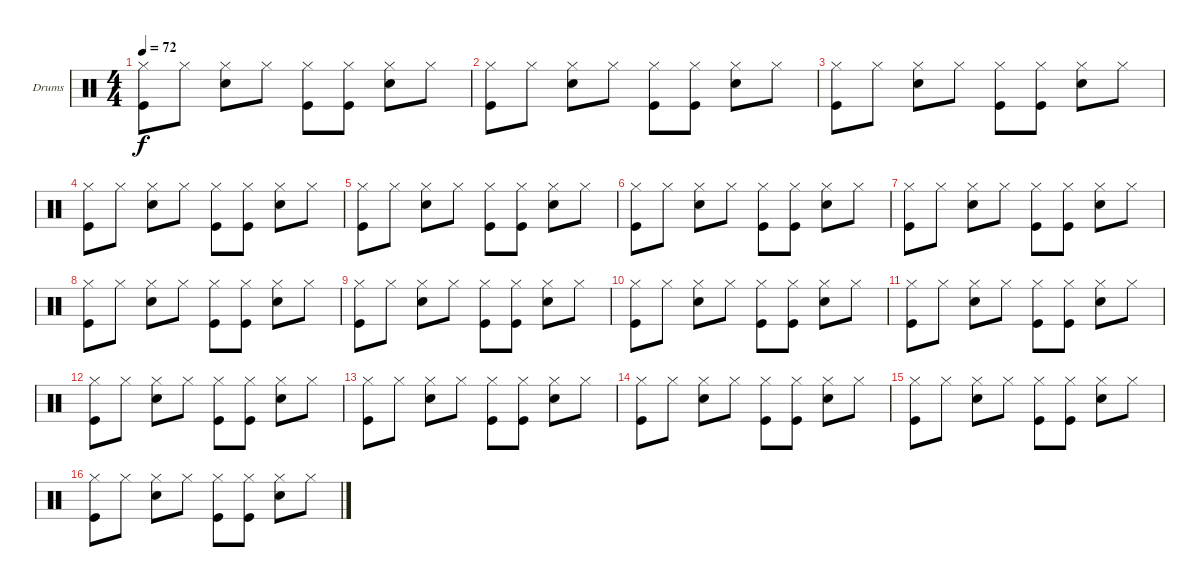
\bracketExtendMode groupsimilarinstruments
\firstSystemTrackNameOrientation horizontal
\otherSystemsTrackNameOrientation horizontal
\track ("Drumkit" "Drums") {instrument percussion}
\staff {score}
\articulation defaults
\ts (4 4)
\tempo 72
\clef neutral
\ks c
("Hi-Hat (closed)" "Kick (hit)").8{dy f} "Hi-Hat (closed)".8 ("Hi-Hat (closed)" "Snare (hit) 2").8 "Hi-Hat (closed)".8 ("Hi-Hat (closed)" "Kick (hit)").8 ("Hi-Hat (closed)" "Kick (hit)").8 ("Hi-Hat (closed)" "Snare (hit) 2").8 "Hi-Hat (closed)".8 |
("Hi-Hat (closed)" "Kick (hit)").8 "Hi-Hat (closed)".8 ("Hi-Hat (closed)" "Snare (hit) 2").8 "Hi-Hat (closed)".8 ("Hi-Hat (closed)" "Kick (hit)").8 ("Hi-Hat (closed)" "Kick (hit)").8 ("Hi-Hat (closed)" "Snare (hit) 2").8 "Hi-Hat (closed)".8 |
("Hi-Hat (closed)" "Kick (hit)").8 "Hi-Hat (closed)".8 ("Hi-Hat (closed)" "Snare (hit) 2").8 "Hi-Hat (closed)".8 ("Hi-Hat (closed)" "Kick (hit)").8 ("Hi-Hat (closed)" "Kick (hit)").8 ("Hi-Hat (closed)" "Snare (hit) 2").8 "Hi-Hat (closed)".8 |
("Hi-Hat (closed)" "Kick (hit)").8 "Hi-Hat (closed)".8 ("Hi-Hat (closed)" "Snare (hit) 2").8 "Hi-Hat (closed)".8 ("Hi-Hat (closed)" "Kick (hit)").8 ("Hi-Hat (closed)" "Kick (hit)").8 ("Hi-Hat (closed)" "Snare (hit) 2").8 "Hi-Hat (closed)".8 |
("Hi-Hat (closed)" "Kick (hit)").8 "Hi-Hat (closed)".8 ("Hi-Hat (closed)" "Snare (hit) 2").8 "Hi-Hat (closed)".8 ("Hi-Hat (closed)" "Kick (hit)").8 ("Hi-Hat (closed)" "Kick (hit)").8 ("Hi-Hat (closed)" "Snare (hit) 2").8 "Hi-Hat (closed)".8 |
("Hi-Hat (closed)" "Kick (hit)").8 "Hi-Hat (closed)".8 ("Hi-Hat (closed)" "Snare (hit) 2").8 "Hi-Hat (closed)".8 ("Hi-Hat (closed)" "Kick (hit)").8 ("Hi-Hat (closed)" "Kick (hit)").8 ("Hi-Hat (closed)" "Snare (hit) 2").8 "Hi-Hat (closed)".8 |
("Hi-Hat (closed)" "Kick (hit)").8 "Hi-Hat (closed)".8 ("Hi-Hat (closed)" "Snare (hit) 2").8 "Hi-Hat (closed)".8 ("Hi-Hat (closed)" "Kick (hit)").8 ("Hi-Hat (closed)" "Kick (hit)").8 ("Hi-Hat (closed)" "Snare (hit) 2").8 "Hi-Hat (closed)".8 |
("Hi-Hat (closed)" "Kick (hit)").8 "Hi-Hat (closed)".8 ("Hi-Hat (closed)" "Snare (hit) 2").8 "Hi-Hat (closed)".8 ("Hi-Hat (closed)" "Kick (hit)").8 ("Hi-Hat (closed)" "Kick (hit)").8 ("Hi-Hat (closed)" "Snare (hit) 2").8 "Hi-Hat (closed)".8 |
("Hi-Hat (closed)" "Kick (hit)").8 "Hi-Hat (closed)".8 ("Hi-Hat (closed)" "Snare (hit) 2").8 "Hi-Hat (closed)".8 ("Hi-Hat (closed)" "Kick (hit)").8 ("Hi-Hat (closed)" "Kick (hit)").8 ("Hi-Hat (closed)" "Snare (hit) 2").8 "Hi-Hat (closed)".8 |
("Hi-Hat (closed)" "Kick (hit)").8 "Hi-Hat (closed)".8 ("Hi-Hat (closed)" "Snare (hit) 2").8 "Hi-Hat (closed)".8 ("Hi-Hat (closed)" "Kick (hit)").8 ("Hi-Hat (closed)" "Kick (hit)").8 ("Hi-Hat (closed)" "Snare (hit) 2").8 "Hi-Hat (closed)".8 |
("Hi-Hat (closed)" "Kick (hit)").8 "Hi-Hat (closed)".8 ("Hi-Hat (closed)" "Snare (hit) 2").8 "Hi-Hat (closed)".8 ("Hi-Hat (closed)" "Kick (hit)").8 ("Hi-Hat (closed)" "Kick (hit)").8 ("Hi-Hat (closed)" "Snare (hit) 2").8 "Hi-Hat (closed)".8 |
("Hi-Hat (closed)" "Kick (hit)").8 "Hi-Hat (closed)".8 ("Hi-Hat (closed)" "Snare (hit) 2").8 "Hi-Hat (closed)".8 ("Hi-Hat (closed)" "Kick (hit)").8 ("Hi-Hat (closed)" "Kick (hit)").8 ("Hi-Hat (closed)" "Snare (hit) 2").8 "Hi-Hat (closed)".8 |
("Hi-Hat (closed)" "Kick (hit)").8 "Hi-Hat (closed)".8 ("Hi-Hat (closed)" "Snare (hit) 2").8 "Hi-Hat (closed)".8 ("Hi-Hat (closed)" "Kick (hit)").8 ("Hi-Hat (closed)" "Kick (hit)").8 ("Hi-Hat (closed)" "Snare (hit) 2").8 "Hi-Hat (closed)".8 |
("Hi-Hat (closed)" "Kick (hit)").8 "Hi-Hat (closed)".8 ("Hi-Hat (closed)" "Snare (hit) 2").8 "Hi-Hat (closed)".8 ("Hi-Hat (closed)" "Kick (hit)").8 ("Hi-Hat (closed)" "Kick (hit)").8 ("Hi-Hat (closed)" "Snare (hit) 2").8 "Hi-Hat (closed)".8 |
("Hi-Hat (closed)" "Kick (hit)").8 "Hi-Hat (closed)".8 ("Hi-Hat (closed)" "Snare (hit) 2").8 "Hi-Hat (closed)".8 ("Hi-Hat (closed)" "Kick (hit)").8 ("Hi-Hat (closed)" "Kick (hit)").8 ("Hi-Hat (closed)" "Snare (hit) 2").8 "Hi-Hat (closed)".8 |
("Hi-Hat (closed)" "Kick (hit)").8 "Hi-Hat (closed)".8 ("Hi-Hat (closed)" "Snare (hit) 2").8 "Hi-Hat (closed)".8 ("Hi-Hat (closed)" "Kick (hit)").8 ("Hi-Hat (closed)" "Kick (hit)").8 ("Hi-Hat (closed)" "Snare (hit) 2").8 "Hi-Hat (closed)".8
